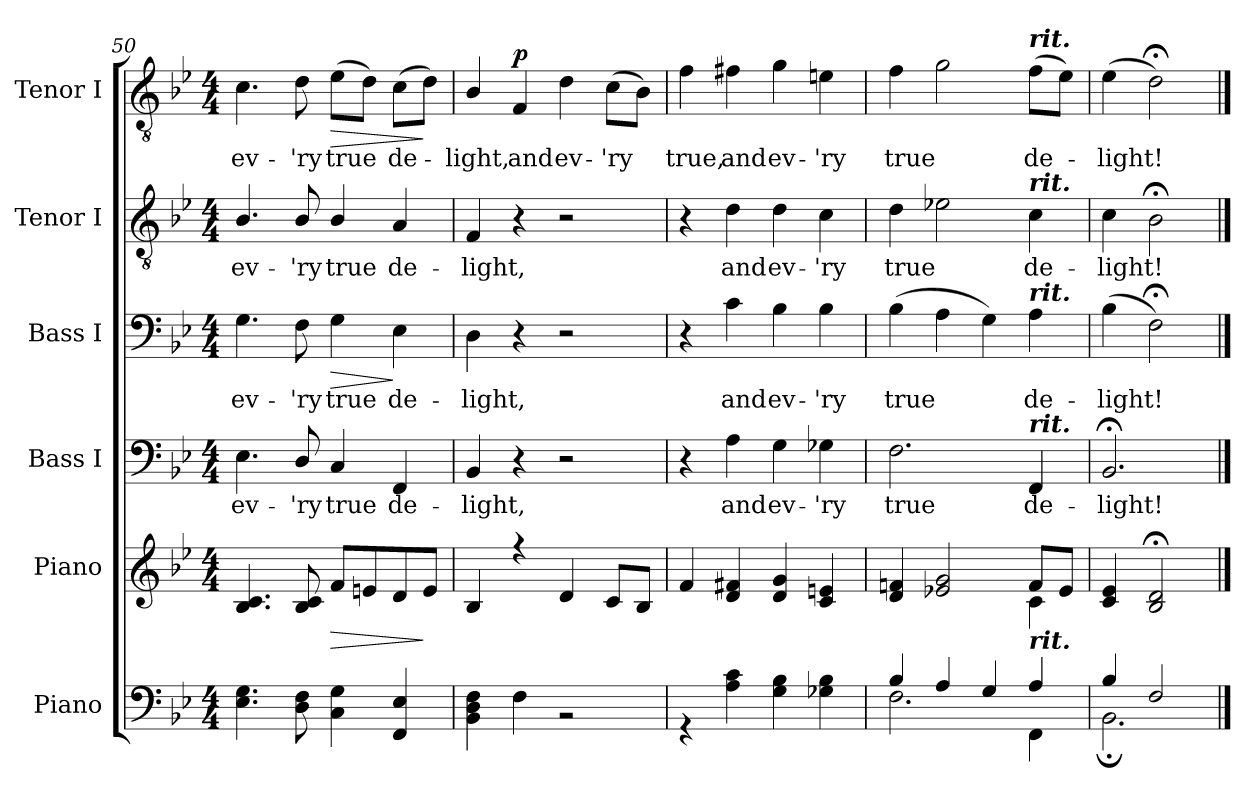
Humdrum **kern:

**kern	**kern	**dynam	**kern	**text	**kern	**text	**dynam	**kern	**text	**kern	**text	**dynam
*part6	*part5	*part5	*part4	*part4	*part3	*part3	*part3	*part2	*part2	*part1	*part1	*part1
*staff6	*staff5	*staff5	*staff4	*staff4	*staff3	*staff3	*staff3	*staff2	*staff2	*staff1	*staff1	*staff1
*I"Piano	*I"Piano	*	*I"Bass I	*	*I"Bass I	*	*	*I"Tenor I	*	*I"Tenor I	*	*
*	*	*	*I'B	*	*I'B	*	*	*I'T	*	*I'T	*	*
!!LO:LB:g=z
*clefF4	*clefG2	*	*clefF4	*	*clefF4	*	*	*clefGv2	*	*clefGv2	*	*
*k[b-e-]	*k[b-e-]	*	*k[b-e-]	*	*k[b-e-]	*	*	*k[b-e-]	*	*k[b-e-]	*	*
*B-:	*B-:	*	*B-:	*	*B-:	*	*	*B-:	*	*B-:	*	*
*M4/4	*M4/4	*	*M4/4	*	*M4/4	*	*	*M4/4	*	*M4/4	*	*
=50	=50	=50	=50	=50	=50	=50	=50	=50	=50	=50	=50	=50
*^	*^	*	*	*	*	*	*	*	*	*	*	*
!	!	!	!	!	!	!LO:LY:b	!	!LO:LY:b	!	!	!LO:LY:b	!	!LO:LY:b	!
1ryy	4.E-\ 4.G\	4.B- 4.c	1ryy	.	4.E-	-ev-	4.G	ev-	.	4.B-/	ev-	4.c	ev-	.
!	!	!	!	!	!	!LO:LY:b	!	!LO:LY:b	!	!	!LO:LY:b	!	!LO:LY:b	!
.	8D\ 8F\	8B- 8c	.	.	8D/	-'ry	8F	-'ry	.	8B-/	-'ry	8d	-'ry	.
!	!	!	!	!LO:HP:b	!	!LO:LY:b	!	!LO:LY:b	!LO:HP:b	!	!LO:LY:b	!	!LO:LY:b	!LO:HP:b
.	4C\ 4G\	8fL	.	>	4C	true	4G	true	>	4B-/	true	(>8e-L	true	>
.	.	8en	.	.	.	.	.	.	.	.	.	8dJ)	.	.
!	!	!	!	!	!	!LO:LY:b	!	!LO:LY:b	!	!	!LO:LY:b	!	!LO:LY:b	!
.	4FF/ 4E-/	8d	.	.	4FF	de-	4E-	de-	]	4A/	de-	(>8cL	de-	.
.	.	8eJ	.	]	.	.	.	.	.	.	.	8dJ)	.	]
=51	=51	=51	=51	=51	=51	=51	=51	=51	=51	=51	=51	=51	=51	=51
!	!	!	!	!	!	!LO:LY:b	!	!LO:LY:b	!	!	!LO:LY:b	!	!LO:LY:b	!
1ryy	4BB-\ 4D\ 4F\	4B-/	1ryy	.	4BB-	light,	4D	-light,	.	4F/	light,	4B-/	-light,	.
!	!	!	!	!	!	!	!	!	!	!	!	!	!LO:LY:b	!LO:DY:b
.	4F\	4r	.	.	4r	.	4r	.	.	4r	.	4F	and	p
!	!	!	!	!	!	!	!	!	!	!	!	!	!LO:LY:b	!
.	2r	4d	.	.	2r	.	2r	.	.	2r	.	4d	ev-	.
!	!	!	!	!	!	!	!	!	!	!	!	!	!LO:LY:b	!
.	.	8cL	.	.	.	.	.	.	.	.	.	(>8cL	-'ry	.
.	.	8B-J	.	.	.	.	.	.	.	.	.	8B-J)	.	.
=52	=52	=52	=52	=52	=52	=52	=52	=52	=52	=52	=52	=52	=52	=52
!	!	!	!	!	!	!	!	!	!	!	!	!	!LO:LY:b	!
1ryy	4r	4f	1ryy	.	4r	.	4r	.	.	4r	.	4f	true,	.
!	!	!	!	!	!	!LO:LY:b	!	!LO:LY:b	!	!	!LO:LY:b	!	!LO:LY:b	!
.	4A\ 4c\	4d 4f#X	.	.	4A	and	4c	and	.	4d	and	4f#X	and	.
!	!	!	!	!	!	!LO:LY:b	!	!LO:LY:b	!	!	!LO:LY:b	!	!LO:LY:b	!
.	4G\ 4B-\	4d 4g	.	.	4G	ev-	4B-	ev-	.	4d	ev-	4g	ev-	.
!	!	!	!	!	!	!LO:LY:b	!	!LO:LY:b	!	!	!LO:LY:b	!	!LO:LY:b	!
.	4G-X\ 4B-\	4c 4en	.	.	4G-X	-'ry	4B-	-'ry	.	4c	-'ry	4en	-'ry	.
=53	=53	=53	=53	=53	=53	=53	=53	=53	=53	=53	=53	=53	=53	=53
!	!	!	!	!	!	!LO:LY:b	!	!LO:LY:b	!	!	!LO:LY:b	!	!LO:LY:b	!
4B-/	2.F\	4d 4fn	2.ryy	.	2.F	-true	(>4B-	true	.	4d	true	4f	true	.
4A/	.	2e-X 2g	.	.	.	.	4A	.	.	2e-X	.	2g	.	.
4G/	.	.	.	.	.	.	4G)	.	.	.	.	.	.	.
!	!	!	!	!	!	!	!	!	!	!	!	!LO:TX:a:Bi:t=rit.	!	!
!	!	!	!	!	!	!	!	!	!	!LO:TX:a:Bi:t=rit.	!	!	!	!
!	!	!	!	!	!	!	!LO:TX:a:Bi:t=rit.	!	!	!	!	!	!	!
!	!	!	!	!	!LO:TX:a:Bi:t=rit.	!	!	!	!	!	!	!	!	!
!	!	!LO:TX:b:Bi:t=rit.	!	!	!	!	!	!	!	!	!	!	!	!
!	!	!	!	!	!	!LO:LY:b	!	!LO:LY:b	!	!	!LO:LY:b	!	!LO:LY:b	!
4A/	4FF\	8fL	4c\	.	4FF	de-	4A	de-	.	4c	de-	(>8fL	de-	.
.	.	8e-J	.	.	.	.	.	.	.	.	.	8e-J)	.	.
=54	=54	=54	=54	=54	=54	=54	=54	=54	=54	=54	=54	=54	=54	=54
!	!	!	!	!	!	!LO:LY:b	!	!LO:LY:b	!	!	!LO:LY:b	!	!LO:LY:b	!
4B-/	2.BB-;\	4c 4e-	2.ryy	.	2.BB-;<	light!	(>4B-	-light!	.	4c	light!	(>4e-	-light!	.
2F/	.	2B-;< 2d;<	.	.	.	.	2F;<)	.	.	2B-;<	.	2d;<)	.	.
*v	*v	*	*	*	*	*	*	*	*	*	*	*	*	*
*	*v	*v	*	*	*	*	*	*	*	*	*	*	*
==	==	==	==	==	==	==	==	==	==	==	==	==
*-	*-	*-	*-	*-	*-	*-	*-	*-	*-	*-	*-	*-
